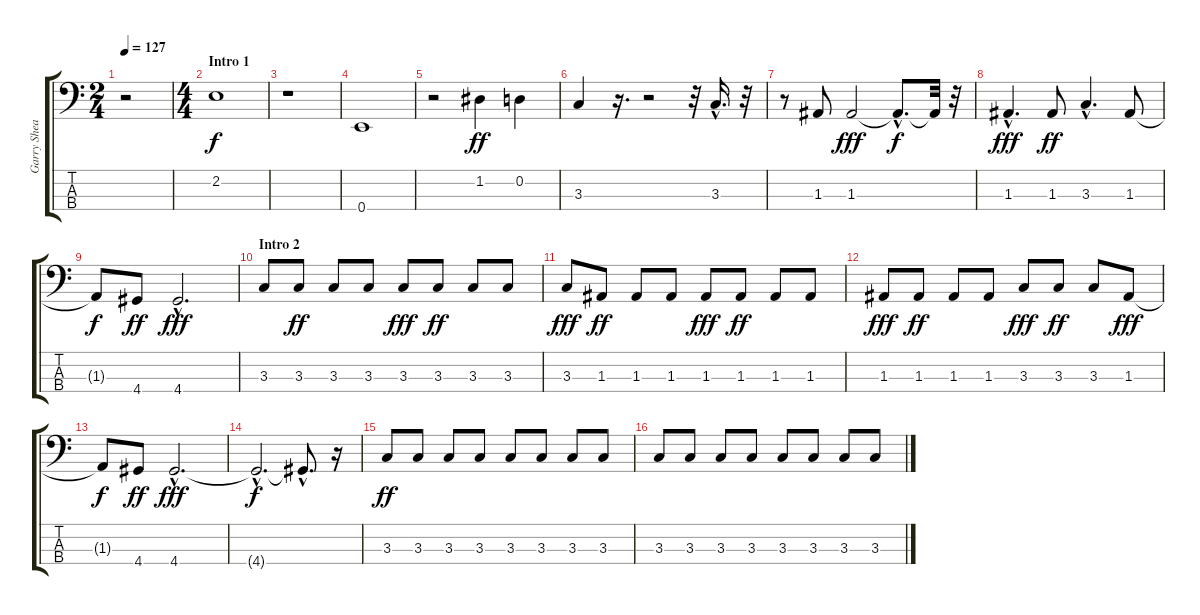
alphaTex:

\track ("Garry Shea" "Garry Shea") {instrument electricbasspick}
\staff {score tabs}
\tuning (G2 D2 A1 E1) {hide}
\ts (2 4)
\tempo 127
\clef f4
\ks c
r.2{dy f instrument electricbasspick} |
\ts (4 4)
\section ("" "Intro 1")
2.2.1 |
r.1 |
0.4.1 |
r.2 1.2.4{dy ff} 0.2.4 |
3.3.4 r.16{d} r.2 r.32 3.3{hac}.16{d} r.32 |
r.8 1.3.8 1.3.2{dy fff} 1.3{hac t}.8{d dy f} 1.3{t}.32 r.32 |
1.3{hac}.4{d dy fff} 1.3.8{dy ff} 3.3{hac}.4{d} 1.3.8 |
1.3{t}.8{dy f} 4.4.8{dy ff} 4.4{hac}.2{d dy fff} |
\section ("" "Intro 2")
3.3.8 3.3.8{dy ff} 3.3.8 3.3.8 3.3.8{dy fff} 3.3.8{dy ff} 3.3.8 3.3.8 |
3.3.8{dy fff} 1.3.8{dy ff} 1.3.8 1.3.8 1.3.8{dy fff} 1.3.8{dy ff} 1.3.8 1.3.8 |
1.3.8{dy fff} 1.3.8{dy ff} 1.3.8 1.3.8 3.3.8{dy fff} 3.3.8{dy ff} 3.3.8 1.3.8{dy fff} |
1.3{t}.8{dy f} 4.4.8{dy ff} 4.4{hac}.2{d dy fff} |
4.4{hac t}.2{d dy f} 4.4{hac t}.8{d} r.16 |
3.3.8{dy ff} 3.3.8 3.3.8 3.3.8 3.3.8 3.3.8 3.3.8 3.3.8 |
3.3.8 3.3.8 3.3.8 3.3.8 3.3.8 3.3.8 3.3.8 3.3.8
